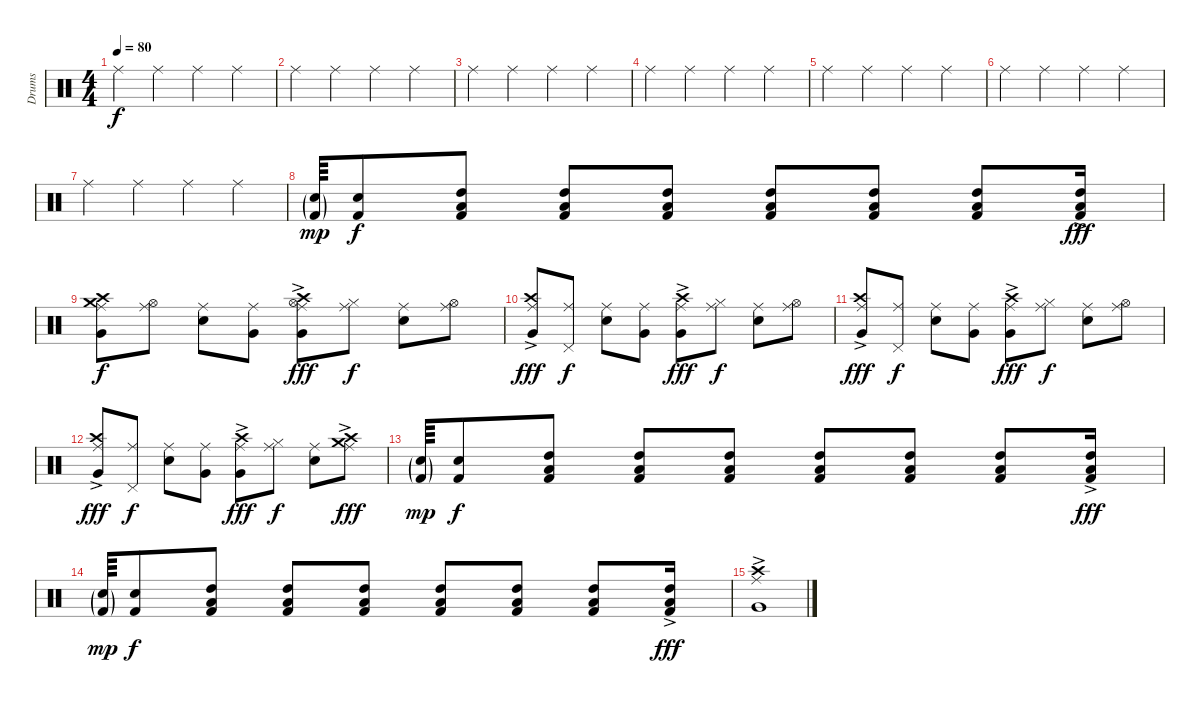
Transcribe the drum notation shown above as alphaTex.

\track ("Drums" "Drums") {instrument percussion}
\staff {score}
\articulation defaults
\ts (4 4)
\tempo 80
\clef neutral
\ks c "Ride (middle)".4{dy f} "Ride (middle)".4 "Ride (middle)".4 "Ride (middle)".4
|
"Ride (middle)".4 "Ride (middle)".4 "Ride (middle)".4 "Ride (middle)".4 |
"Ride (middle)".4 "Ride (middle)".4 "Ride (middle)".4 "Ride (middle)".4 |
"Ride (middle)".4 "Ride (middle)".4 "Ride (middle)".4 "Ride (middle)".4 |
"Ride (middle)".4 "Ride (middle)".4 "Ride (middle)".4 "Ride (middle)".4 |
"Ride (middle)".4 "Ride (middle)".4 "Ride (middle)".4 "Ride (middle)".4 |
"Ride (middle)".4 "Ride (middle)".4 "Ride (middle)".4 "Ride (middle)".4 |
("Kick (hit) 2"{g} "Snare (hit) 2"{g}).64{dy mp} ("Kick (hit) 2" "Snare (hit) 2").8{dy f} ("High Tom (hit)" "Kick (hit) 2" "Low Tom (hit)").8 ("High Tom (hit)" "Kick (hit) 2" "Low Tom (hit)").8 ("High Tom (hit)" "Kick (hit) 2" "Low Tom (hit)").8 ("High Tom (hit)" "Kick (hit) 2" "Low Tom (hit)").8 ("High Tom (hit)" "Kick (hit) 2" "Low Tom (hit)").8 ("High Tom (hit)" "Kick (hit) 2" "Low Tom (hit)").8 ("High Tom (hit)"{ac} "Kick (hit) 2"{ac} "Low Tom (hit)"{ac}).16{dy fff} |
("Crash medium (hit)" "Crash high (hit)" "Very Low Tom (hit)" "Ride (middle)").8{dy f} ("Hi-Hat (open)" "Ride (middle)").8 ("Snare (hit) 2" "Ride (middle)").8 ("Very Low Tom (hit)" "Ride (middle)").8 ("Crash high (hit)"{ac} "Hi-Hat (open)" "Very Low Tom (hit)" "Ride (middle)").8{dy fff} ("Hi-Hat (closed)" "Ride (middle)").8{dy f} ("Snare (hit) 2" "Ride (middle)").8 ("Hi-Hat (open)" "Ride (middle)").8 |
("Crash high (hit)"{ac} "Very Low Tom (hit)" "Ride (middle)").8{dy fff} ("Pedal Hi-Hat (hit)" "Ride (middle)").8{dy f} ("Snare (hit) 2" "Ride (middle)").8 ("Very Low Tom (hit)" "Ride (middle)").8 ("Crash high (hit)"{ac} "Very Low Tom (hit)" "Ride (middle)").8{dy fff} ("Hi-Hat (closed)" "Ride (middle)").8{dy f} ("Snare (hit) 2" "Ride (middle)").8 ("Hi-Hat (open)" "Ride (middle)").8 |
("Crash high (hit)"{ac} "Very Low Tom (hit)" "Ride (middle)").8{dy fff} ("Pedal Hi-Hat (hit)" "Ride (middle)").8{dy f} ("Snare (hit) 2" "Ride (middle)").8 ("Very Low Tom (hit)" "Ride (middle)").8 ("Crash high (hit)"{ac} "Very Low Tom (hit)" "Ride (middle)").8{dy fff} ("Hi-Hat (closed)" "Ride (middle)").8{dy f} ("Snare (hit) 2" "Ride (middle)").8 ("Hi-Hat (open)" "Ride (middle)").8 |
("Crash high (hit)"{ac} "Very Low Tom (hit)" "Ride (middle)").8{dy fff} ("Pedal Hi-Hat (hit)" "Ride (middle)").8{dy f} ("Snare (hit) 2" "Ride (middle)").8 ("Very Low Tom (hit)" "Ride (middle)").8 ("Crash high (hit)"{ac} "Very Low Tom (hit)" "Ride (middle)").8{dy fff} ("Hi-Hat (closed)" "Ride (middle)").8{dy f} ("Snare (hit) 2" "Ride (middle)").8 ("Crash high (hit)"{ac} "Crash medium (hit)" "Ride (middle)").8{dy fff} |
("Kick (hit) 2"{g} "Snare (hit) 2"{g}).64{dy mp} ("Kick (hit) 2" "Snare (hit) 2").8{dy f} ("High Tom (hit)" "Kick (hit) 2" "Low Tom (hit)").8 ("High Tom (hit)" "Kick (hit) 2" "Low Tom (hit)").8 ("High Tom (hit)" "Kick (hit) 2" "Low Tom (hit)").8 ("High Tom (hit)" "Kick (hit) 2" "Low Tom (hit)").8 ("High Tom (hit)" "Kick (hit) 2" "Low Tom (hit)").8 ("High Tom (hit)" "Kick (hit) 2" "Low Tom (hit)").8 ("High Tom (hit)"{ac} "Kick (hit) 2"{ac} "Low Tom (hit)"{ac}).16{dy fff} |
("Kick (hit) 2"{g} "Snare (hit) 2"{g}).64{dy mp} ("Kick (hit) 2" "Snare (hit) 2").8{dy f} ("High Tom (hit)" "Kick (hit) 2" "Low Tom (hit)").8 ("High Tom (hit)" "Kick (hit) 2" "Low Tom (hit)").8 ("High Tom (hit)" "Kick (hit) 2" "Low Tom (hit)").8 ("High Tom (hit)" "Kick (hit) 2" "Low Tom (hit)").8 ("High Tom (hit)" "Kick (hit) 2" "Low Tom (hit)").8 ("High Tom (hit)" "Kick (hit) 2" "Low Tom (hit)").8 ("High Tom (hit)"{ac} "Kick (hit) 2"{ac} "Low Tom (hit)"{ac}).16{dy fff} |
("Crash high (hit)"{ac} "Very Low Tom (hit)" "Ride (middle)").1
